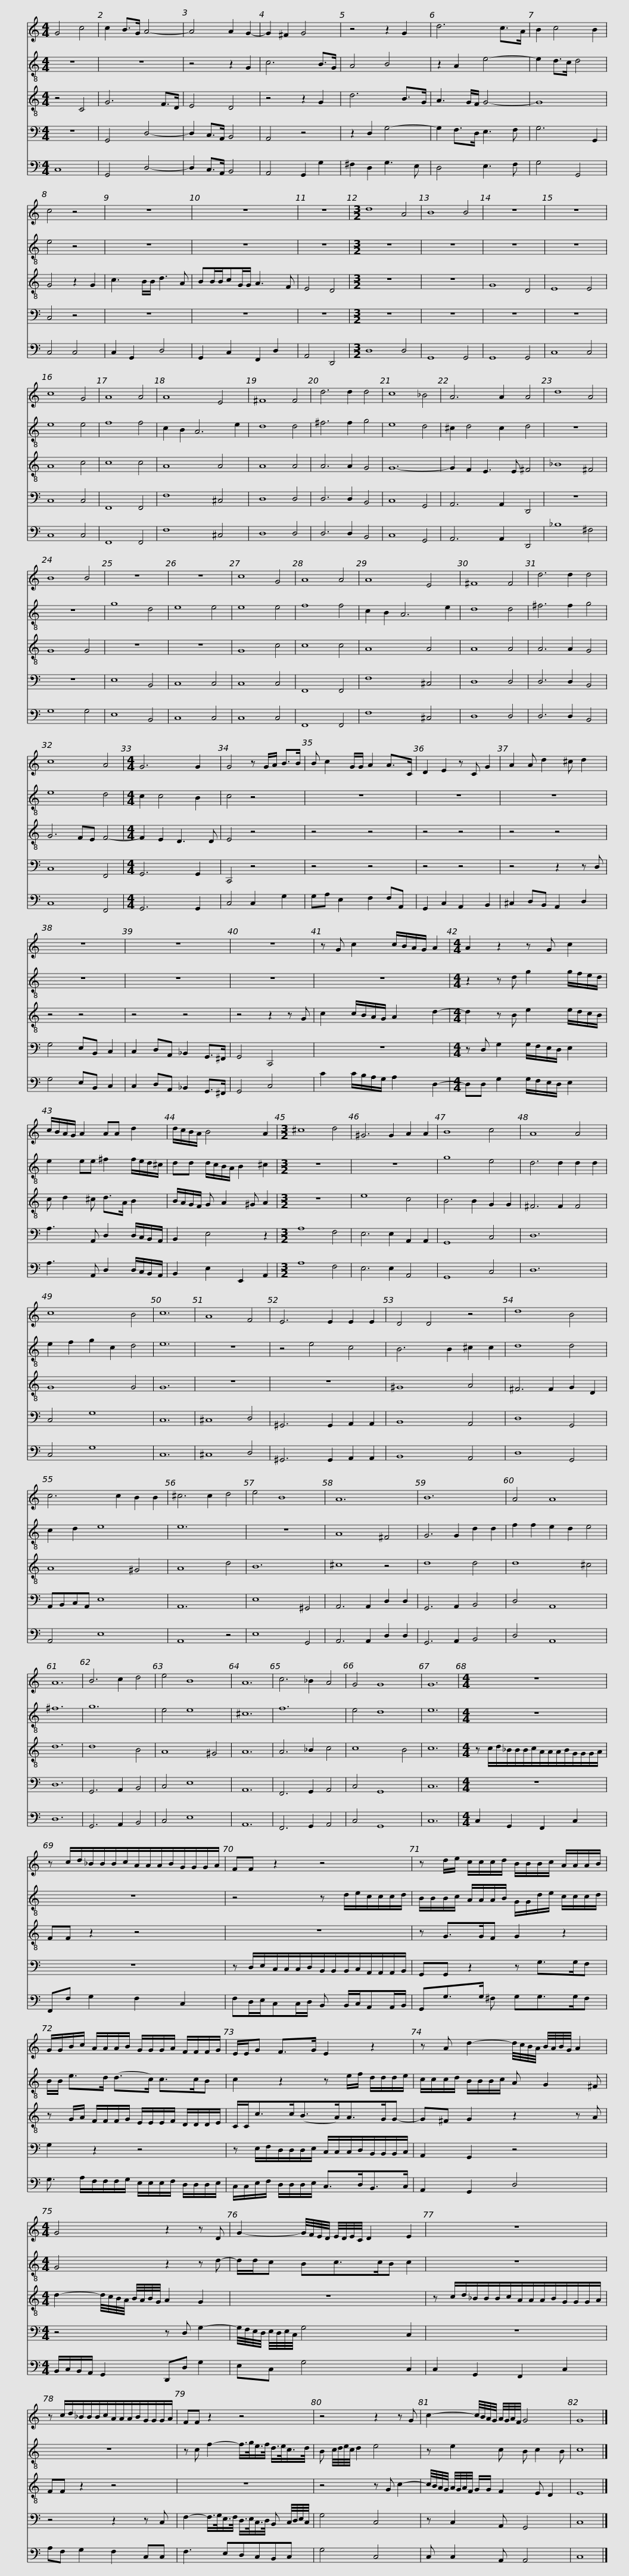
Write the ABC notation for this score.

X:1
%%score 1 2 3 4 5
L:1/8
M:4/4
I:linebreak $
K:C
V:1 treble
V:2 treble-8
V:3 treble-8
V:4 bass
V:5 bass
V:1
 G4 c4 | c2 B>G A4- | A4 A2 G2- | G2 ^F2 G4 | z4 z2 G2 | %5
 d6 c>A | B2 c4 B2 |$ c4 z4 |$ z8 | z8 | %10
 z8 |[M:3/2] d8 A4 | B8 B4 | z12 | z12 | %15
 c8 G4 | A8 A4 | A8 E4 |$ ^F8 F4 | d6 d2 d4 | %20
 c8 _B4 | A6 A2 A4 | d8 A4 | B8 B4 | z12 | %25
 z12 | c8 G4 | A8 A4 |$ A8 E4 | ^F8 F4 | %30
 d6 d2 d4 | c8 A4 |[M:4/4] G6 G2 | G4 z G/A/ B>B | B c2 G/G/ A2 A>C |$ %35
 D2 E2 z C G2 | A2 A d2 ^c d2 | z8 | z8 | z8 | %40
 z G c2 c/B/A/G/ A2 |$[M:4/4] A2 z2 z G c2 | c/B/A/G/ A2 AA d2 | d/c/B/A/ B4 A2 |[M:3/2] ^c8 d4 |$ %45
 ^G6 G2 A2 A2 |$ B8 c4 | A8 A4 | c8 B4 | c12 | %50
 A8 F4 | E6 E2 E2 E2 | D4 D4 z4 | d8 B4 |$ c6 c2 B2 B2 | %55
 ^c6 c2 d4 | e4 B8 |$ A12 | B12 | A4 A8 | %60
 A12 | B6 c2 d4 | e4 B8 | A12 | c6 _B2 A4 | %65
 G4 G8 |$ G12 |$[M:4/4] z8 | z c/d/_B/B/B/c/A/A/A/B/G/G/G/A/ | FF z2 z4 |$ %70
 z d/e/ c/c/c/d/ B/B/B/c/ A/A/A/B/ | G/G/B/c/ A/A/A/B/ G/G/G/A/ F/F/F/G/ | E/E/G F>G E2 z2 |$ z A d2- d/4c/4B/4A/4 B/4A/4B/4G/4 A2 |$[M:4/4] G4 z2 z D | %75
 G2- G/4F/4E/4D/4 E/4D/4E/4C/4 D2 E2 |$ z8 |$ z c/d/_B/B/B/c/A/A/A/B/G/G/G/A/ | FF z2 z4 | z4 z2 z G |$ %80
 c2- c/4B/4A/4G/4 A/4G/4A/4F/4 G4 | G8 |] %82
V:2
 z8 | z8 | z4 z2 G2 | c6 B>G | A4 B4 | %5
 z2 A2 e4- | e2 d>c d4 |$ e4 z4 |$ z8 | z8 | %10
 z8 |[M:3/2] z12 | z12 | z12 | z12 | %15
 e8 e4 | f8 f4 | c2 B2 A6 e2 |$ d8 d4 | ^f6 f2 g4 | %20
 e8 d4 | ^c2 d4 c2 d4 | z12 | z12 | g8 d4 | %25
 e8 e4 | e8 e4 | f8 f4 |$ c2 B2 A6 e2 | d8 d4 | %30
 ^f6 f2 g4 | e8 d4 |[M:4/4] c2 c4 B2 | c4 z4 | z8 |$ %35
 z8 | z8 | z8 | z8 | z8 | %40
 z8 |$[M:4/4] z2 z d g2 g/f/e/d/ | e2 ee ^f2 f/e/d/^c/ | dd d/c/B/A/ B2 ^c2 |[M:3/2] z12 |$ %45
 z12 |$ g8 e4 | d6 d2 d2 d2 | e2 f2 g2 c2 d4 | e12 | %50
 z12 | z4 e4 c4 | B6 B2 ^c2 c2 | d8 d4 |$ c2 d2 e8 | %55
 e12 | z12 |$ A8 ^F4 | G6 G2 d2 d2 | f2 f2 e2 d2 e4 | %60
 ^f12 | g12 | e4 e8 | ^c12 | f12 | %65
 e4 d8 |$ e12 |$[M:4/4] z8 | z8 | z4 z d/e/c/c/c/d/ |$ %70
 B/B/B/c/ A/A/A/B/ G/G/d/e/ c/c/c/d/ | B/B/ e>d (d>c) c>cB | c2 z2 z e/f/ d/d/d/e/ |$ c/c/c/d/ B/B/B/c/ A G2 ^F |$[M:4/4] G4 z2 z d- | %75
 d/d/c Bc>cB c2 |$ z8 |$ z8 | z c f2- f/>g/e/>f/ d/>e/c/>d/ | B c/4d/4e/4c/4 d2 e4 |$ %80
 z e2 c B c2 B | c8 |] %82
V:3
 z4 C4 | G6 F>D | E4 D4 | z4 z2 G2 | d6 B>G | %5
 A3 G/F/ G4- | G8 |$ G4 z2 G2 |$ c3 B/B/ d3 A | BB/B/cG/G/ A3 F | %10
 E4 D4 |[M:3/2] z12 | z12 | G8 D4 | E8 E4 | %15
 A8 c4 | c8 c4 | A8 A4 |$ A8 A4 | A6 A2 G4 | %20
 G12- | G2 F2 E3 E ^F4 | _B8 ^F4 | G8 G4 | z12 | %25
 z12 | G8 c4 | c8 c4 |$ A8 A4 | A8 A4 | %30
 A6 A2 G4 | G6 FE F4- |[M:4/4] F2 E2 D3 D | E4 z4 | z4 z4 |$ %35
 z4 z4 | z4 z4 | z4 z4 | z4 z4 | z4 z2 z G | %40
 c2 c/B/A/G/ A2 d2- |$[M:4/4] d2 z B e2 e/d/c/B/ | c d2 ^c d>A B2 | B/A/G/F/ G A2 ^G A2 |[M:3/2] z12 |$ %45
 e8 c4 |$ B6 B2 G2 G2 | ^F6 F2 F4 | G8 G4 | G12 | %50
 z12 | z12 | ^G8 A4 | ^F6 F2 G2 D2 |$ A8 ^G4 | %55
 A8 d4 | B12 |$ ^c8 z4 | d8 d4 | d8 ^c4 | %60
 d12 | d8 B4 | A8 ^G4 | A12 | A6 _B2 c4 | %65
 c8 B4 |$ c12 |$[M:4/4] z c/d/_B/B/B/c/A/A/A/B/G/G/G/A/ | FF z2 z4 | z8 |$ %70
 z G>GF G2 z2 | z G/A/ F/F/F/G/ E/E/E/F/ D/D/D/E/ | C/C<cc<(BA<)AG/G- |$ G^F G2 z2 z A |$[M:4/4] d2- d/4c/4B/4A/4 B/4A/4B/4G/4 A2 G2 | %75
 z8 |$ z c/d/_B/B/B/c/A/A/A/B/G/G/G/A/ |$ FF z2 z4 | z8 | z4 z G c2- |$ %80
 c/4B/4A/4G/4 A/4G/4A/4F/4 G/G/ F2 E D2 | E8 |] %82
V:4
 z8 | G,,4 D,4- | D,2 C,>A,, B,,4 | A,,4 z4 | z2 D,2 G,4- | %5
 G,2 F,>D, E,3 F, | G,6 G,,2 |$ C,4 z4 |$ z8 | z8 | %10
 z8 |[M:3/2] z12 | z12 | z12 | z12 | %15
 C,8 C,4 | F,,8 F,,4 | F,8 ^C,4 |$ D,8 D,4 | D,6 D,2 B,,4 | %20
 C,8 G,,4 | A,,6 A,,2 D,,4 | z12 | z12 | E,8 B,,4 | %25
 C,8 C,4 | C,8 C,4 | F,,8 F,,4 |$ F,8 ^C,4 | D,8 D,4 | %30
 D,6 D,2 B,,4 | C,8 F,,4 |[M:4/4] G,,6 G,,2 | C,,4 z4 | z4 z4 |$ %35
 z4 z4 | z4 z2 z D, | G,4 E,B,, C,2 | C,2 D,A,, _B,,2 G,,>^F,, | G,,4 C,,4 | %40
 z8 |$[M:4/4] z D, G,2 G,/F,/E,/D,/ E,2 | A,3 A,, D,2 D,/C,/B,,/A,,/ | B,,2 E,4 z2 |[M:3/2] A,8 F,4 |$ %45
 E,6 E,2 A,,2 A,,2 |$ G,,8 C,4 | D,12 | C,4 G,8 | C,12 | %50
 ^C,8 D,4 | ^G,,6 G,,2 A,,2 A,,2 | B,,8 A,,4 | D,8 G,,4 |$ A,,B,,C,A,, E,8 | %55
 A,,12 | E,8 ^G,,4 |$ A,,6 A,,2 D,2 D,2 | G,,6 A,,2 B,,4 | D,4 A,,8 | %60
 D,12 | G,,6 A,,2 B,,4 | C,4 E,8 | A,,12 | F,,6 G,,2 A,,4 | %65
 C,4 G,,8 |$ C,12 |$[M:4/4] z8 | z8 | z D,/E,/C,/C,/C,/D,/B,,/B,,/B,,/C,/A,,/A,,/A,,/B,,/ |$ %70
 G,,G,, z2 z G,>G,F, | G,2 z2 z4 | z E,/F,/D,/D,/D,/E,/ C,/C,/C,/D,/B,,/B,,/B,,/C,/ |$ A,,2 G,,2 z4 |$[M:4/4] z4 z D, G,2- | %75
 G,/4F,/4E,/4D,/4 E,/4D,/4E,/4C,/4 G,4 C,2 |$ z8 |$ z4 z2 z C, | F,2- F,/>G,/E,/>F,/ D,/>E,/C,/>D,/ B,, C,/4D,/4E,/4C,/4 | G,4 C,4 |$ %80
 z C,2 A,, G,,4 | C,8 |] %82
V:5
 C,8 | G,,4 D,4- | D,2 C,>A,, B,,4 | A,,4 G,,2 G,2 | ^F,2 D,2 G,3 E, | %5
 D,4 E,3 F, | G,4 G,,4 |$ C,4 C,4 |$ C,2 G,,2 D,4 | G,,2 C,2 F,,2 D,2 | %10
 A,,4 D,,4 |[M:3/2] D,8 D,4 | G,,8 G,,4 | G,,8 G,,4 | C,8 C,4 | %15
 C,8 C,4 | F,,8 F,,4 | F,8 ^C,4 |$ D,8 D,4 | D,6 D,2 B,,4 | %20
 C,8 G,,4 | A,,6 A,,2 D,,4 | _B,8 ^F,4 | G,8 G,4 | E,8 B,,4 | %25
 C,8 C,4 | C,8 C,4 | F,,8 F,,4 |$ F,8 ^C,4 | D,8 D,4 | %30
 D,6 D,2 B,,4 | C,8 F,,4 |[M:4/4] G,,6 G,,2 | C,4 C,2 G,2 | G,A, E,2 F,2 F,A,, |$ %35
 G,,2 C,2 A,,2 B,,2 | ^C,2 D,B,, A,,2 D,2 | G,4 E,B,, C,2 | C,2 D,A,, _B,,2 G,,>^F,, | G,,4 C,4 | %40
 C2 C/B,/A,/G,/ A,2 D,2- |$[M:4/4] D,D, G,2 G,/F,/E,/D,/ E,2 | A,3 A,, D,2 D,/C,/B,,/A,,/ | B,,2 E,2 E,,2 A,,2 |[M:3/2] A,8 F,4 |$ %45
 E,6 E,2 A,,4 |$ G,,8 C,4 | D,12 | C,4 G,8 | C,12 | %50
 ^C,8 D,4 | ^G,,6 G,,2 A,,2 A,,2 | B,,8 A,,4 | D,8 G,,4 |$ A,,4 E,8 | %55
 A,,8 z4 | E,8 G,,4 |$ A,,6 A,,2 D,2 D,2 | G,,6 A,,2 B,,4 | D,4 A,,8 | %60
 D,12 | G,,6 A,,2 B,,4 | C,4 E,8 | A,,12 | F,,6 G,,2 A,,4 | %65
 C,4 G,,8 |$ C,12 |$[M:4/4] C,2 G,,2 F,,2 C,2 | F,,F, G,2 F,2 C,2 | F,D,/E,/C,C,/D,/ B,, B,,/C,/A,,A,,/B,,/ |$ %70
 G,,G,>G, ^F, G,G,>G,F, | G,3/2 A,/F,/F,/F,/G,/ E,/E,/E,/F,/ D,/D,/D,/E,/ | C,/C,/E,/F,/ D,/D,/D,/E,/ C,>D,B,,>C, |$ A,,2 G,,2 D,4 |$[M:4/4] B,,/C,/B,,/A,,/ G,,2 D,,D, G,2 | %75
 E,C, G,4 C,2 |$ C,2 G,,2 F,,2 C,2 |$ A,F, G,2 F,2 C,C, | F,3 E,D,C,B,,C, | G,4 C,4 |$ %80
 C, C,2 A,, A,,4 | C,8 |] %82
